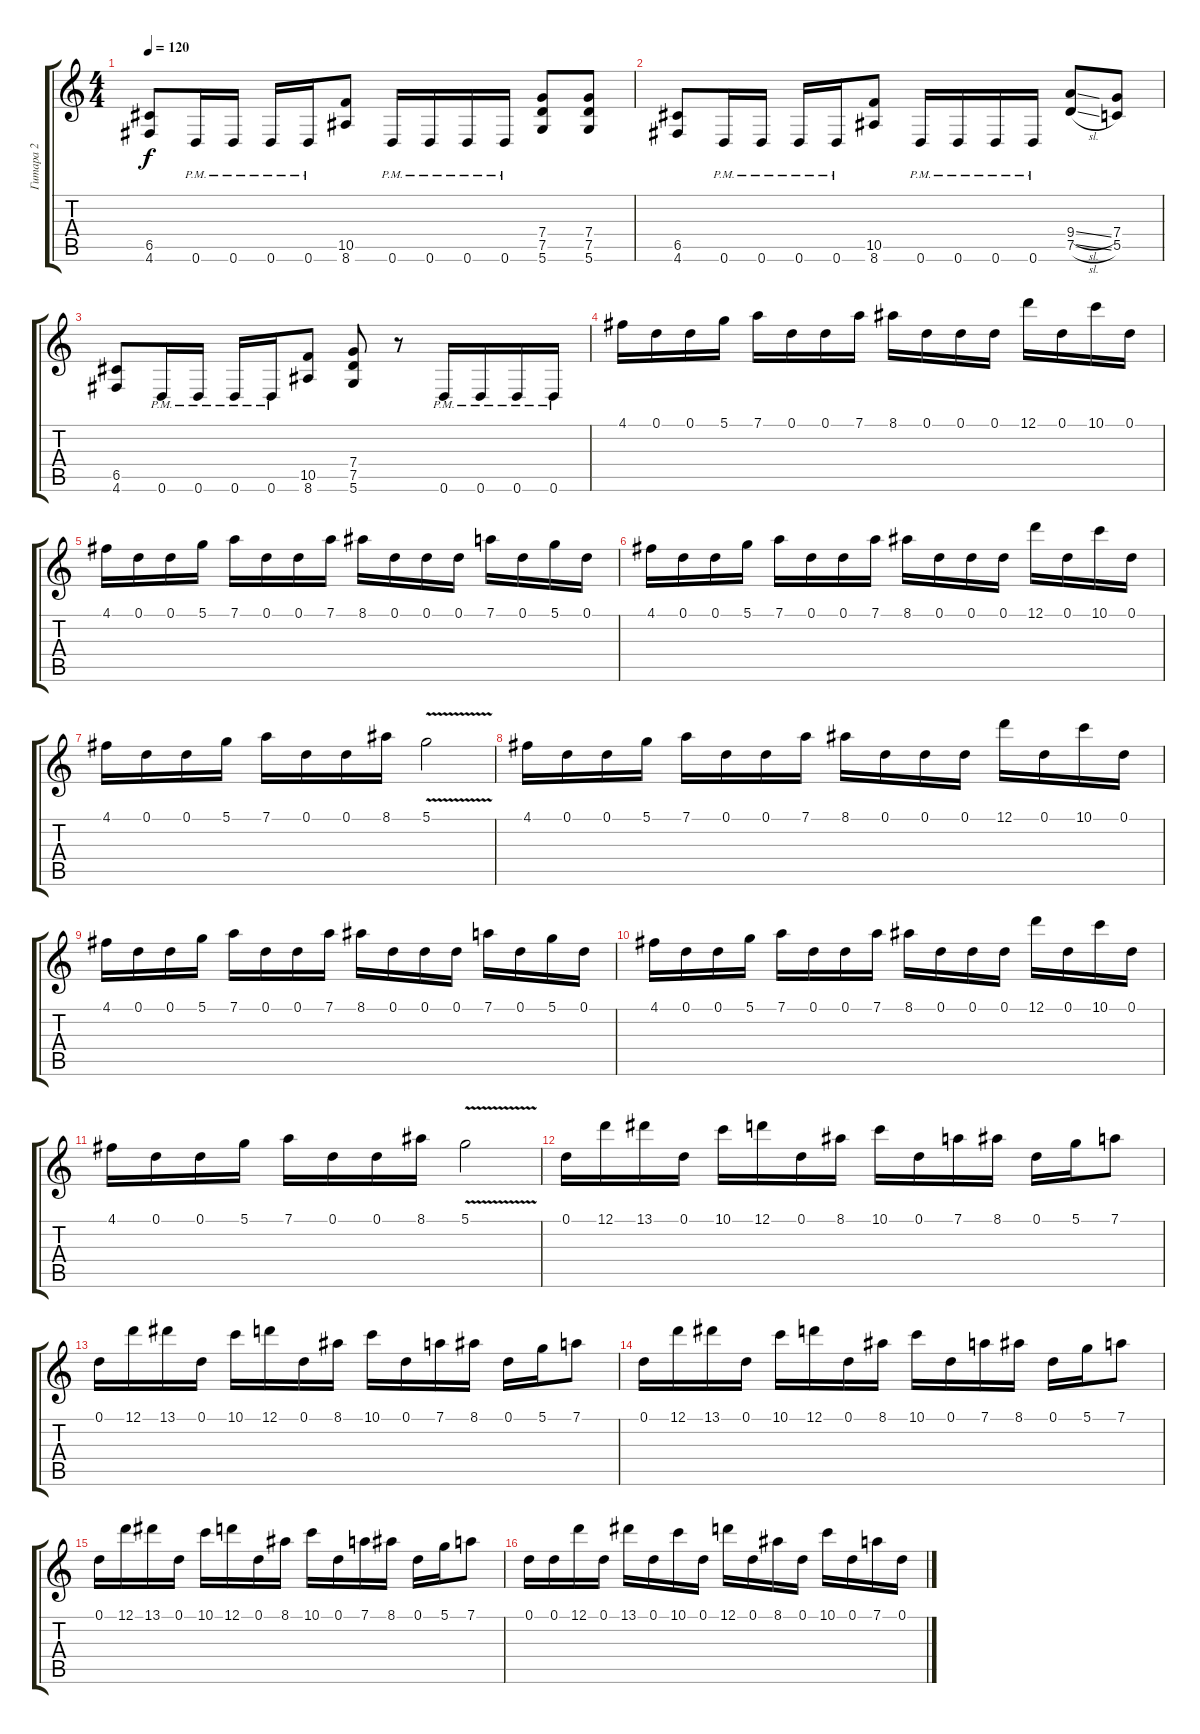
\track ("Гитара 2" "Гитара 2") {instrument overdrivenguitar}
\staff {score tabs}
\tuning (D4 A3 F3 C3 G2 D2) {hide}
\ts (4 4)
\tempo 120
\clef g2
\ks c
(6.5 4.6).8{dy f} 0.6{pm}.16 0.6{pm}.16 0.6{pm}.16 0.6{pm}.16 (10.5 8.6).8 0.6{pm}.16 0.6{pm}.16 0.6{pm}.16 0.6{pm}.16 (7.4 7.5 5.6).8 (7.4 7.5 5.6).8 |
(6.5 4.6).8 0.6{pm}.16 0.6{pm}.16 0.6{pm}.16 0.6{pm}.16 (10.5 8.6).8 0.6{pm}.16 0.6{pm}.16 0.6{pm}.16 0.6{pm}.16 (9.4{sl} 7.5{sl}).8 (7.4 5.5).8 |
(6.5 4.6).8 0.6{pm}.16 0.6{pm}.16 0.6{pm}.16 0.6{pm}.16 (10.5 8.6).8 (7.4 7.5 5.6).8 r.8 0.6{pm}.16 0.6{pm}.16 0.6{pm}.16 0.6{pm}.16 |
4.1.16 0.1.16 0.1.16 5.1.16 7.1.16 0.1.16 0.1.16 7.1.16 8.1.16 0.1.16 0.1.16 0.1.16 12.1.16 0.1.16 10.1.16 0.1.16 |
4.1.16 0.1.16 0.1.16 5.1.16 7.1.16 0.1.16 0.1.16 7.1.16 8.1.16 0.1.16 0.1.16 0.1.16 7.1.16 0.1.16 5.1.16 0.1.16 |
4.1.16 0.1.16 0.1.16 5.1.16 7.1.16 0.1.16 0.1.16 7.1.16 8.1.16 0.1.16 0.1.16 0.1.16 12.1.16 0.1.16 10.1.16 0.1.16 |
4.1.16 0.1.16 0.1.16 5.1.16 7.1.16 0.1.16 0.1.16 8.1.16 5.1{v}.2 |
4.1.16 0.1.16 0.1.16 5.1.16 7.1.16 0.1.16 0.1.16 7.1.16 8.1.16 0.1.16 0.1.16 0.1.16 12.1.16 0.1.16 10.1.16 0.1.16 |
4.1.16 0.1.16 0.1.16 5.1.16 7.1.16 0.1.16 0.1.16 7.1.16 8.1.16 0.1.16 0.1.16 0.1.16 7.1.16 0.1.16 5.1.16 0.1.16 |
4.1.16 0.1.16 0.1.16 5.1.16 7.1.16 0.1.16 0.1.16 7.1.16 8.1.16 0.1.16 0.1.16 0.1.16 12.1.16 0.1.16 10.1.16 0.1.16 |
4.1.16 0.1.16 0.1.16 5.1.16 7.1.16 0.1.16 0.1.16 8.1.16 5.1{v}.2 |
0.1.16 12.1.16 13.1.16 0.1.16 10.1.16 12.1.16 0.1.16 8.1.16 10.1.16 0.1.16 7.1.16 8.1.16 0.1.16 5.1.16 7.1.8 |
0.1.16 12.1.16 13.1.16 0.1.16 10.1.16 12.1.16 0.1.16 8.1.16 10.1.16 0.1.16 7.1.16 8.1.16 0.1.16 5.1.16 7.1.8 |
0.1.16 12.1.16 13.1.16 0.1.16 10.1.16 12.1.16 0.1.16 8.1.16 10.1.16 0.1.16 7.1.16 8.1.16 0.1.16 5.1.16 7.1.8 |
0.1.16 12.1.16 13.1.16 0.1.16 10.1.16 12.1.16 0.1.16 8.1.16 10.1.16 0.1.16 7.1.16 8.1.16 0.1.16 5.1.16 7.1.8 |
0.1.16 0.1.16 12.1.16 0.1.16 13.1.16 0.1.16 10.1.16 0.1.16 12.1.16 0.1.16 8.1.16 0.1.16 10.1.16 0.1.16 7.1.16 0.1.16
